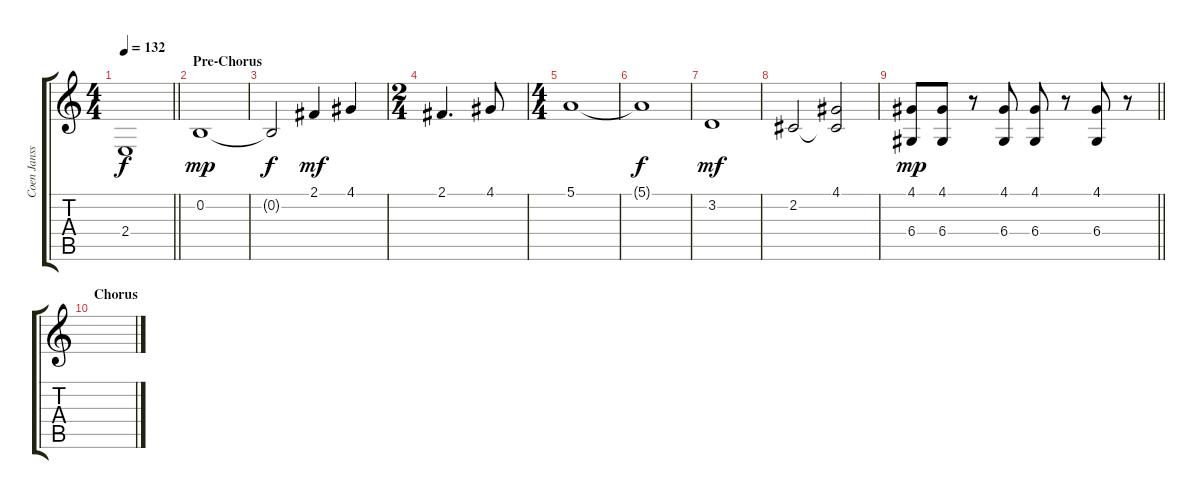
\track ("Coen Janssen" "Coen Janss") {instrument frenchhorn}
\staff {score tabs}
\tuning (E4 B3 G3 D3 A2 E2) {hide}
\ts (4 4)
\tempo 132
\clef g2
\barLineRight lightlight
\ks c
2.4{t}.1{dy f} |
\section ("" "Pre-Chorus")
0.2.1{dy mp} |
0.2{t}.2{dy f} 2.1.4{dy mf} 4.1.4 |
\ts (2 4)
2.1.4{d} 4.1.8 |
\ts (4 4)
5.1.1 |
5.1{t}.1{dy f} |
3.2.1{dy mf} |
2.2.2 (4.1 2.2{t}).2 |
\barLineRight lightlight
(4.1 6.4).8{dy mp} (4.1 6.4).8 r.8 (4.1 6.4).8 (4.1 6.4).8 r.8 (4.1 6.4).8 r.8 |
\section ("" "Chorus")
